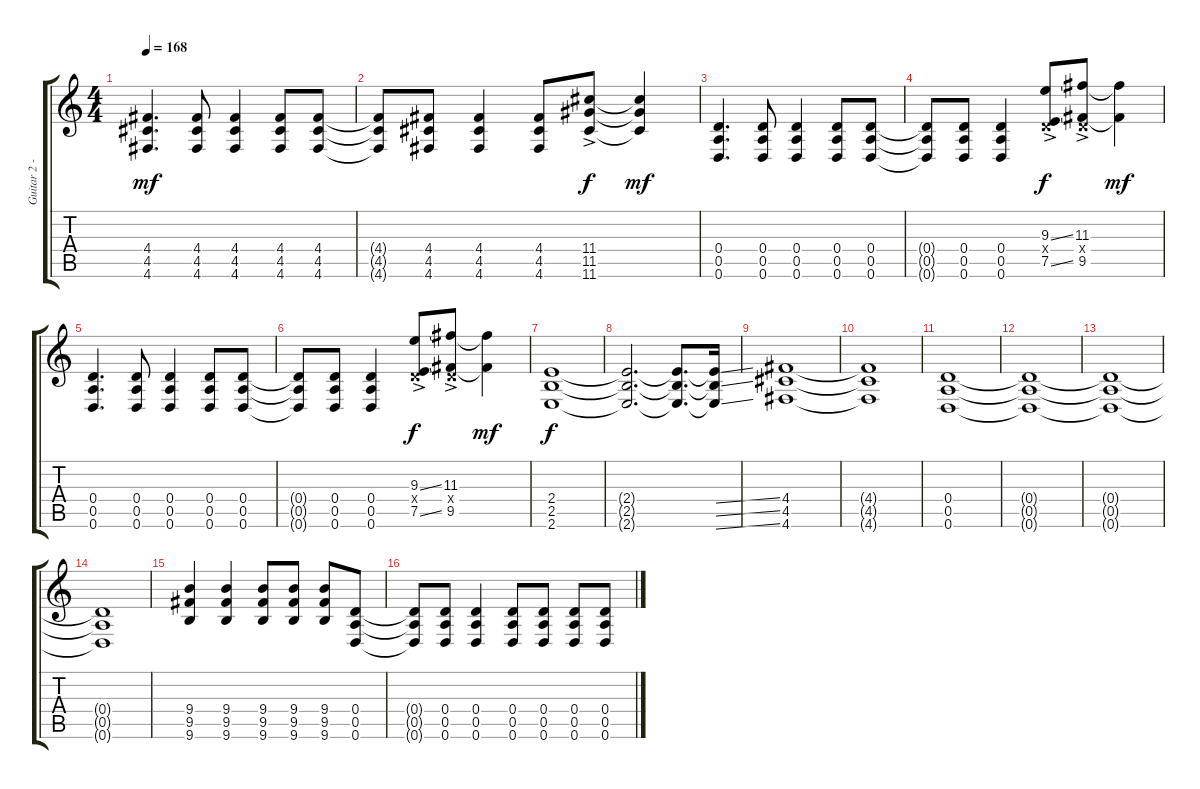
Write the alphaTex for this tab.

\track ("Guitar 2 - Doubled" "Guitar 2 -") {instrument overdrivenguitar}
\staff {score tabs}
\tuning (E4 B3 G3 D3 A2 D2) {hide}
\ts (4 4)
\tempo 168
\clef g2
\ks c
(4.4 4.5 4.6).4{d dy mf} (4.4 4.5 4.6).8 (4.4 4.5 4.6).4 (4.4 4.5 4.6).8 (4.4 4.5 4.6).8 |
(4.4{t} 4.5{t} 4.6{t}).8 (4.4 4.5 4.6).8 (4.4 4.5 4.6).4 (4.4 4.5 4.6).8 (11.4{ac} 11.5{ac} 11.6{ac}).8{dy f} (11.4{t} 11.5{t} 11.6{t}).4{dy mf} |
(0.4 0.5 0.6).4{d} (0.4 0.5 0.6).8 (0.4 0.5 0.6).4 (0.4 0.5 0.6).8 (0.4 0.5 0.6).8 |
(0.4{t} 0.5{t} 0.6{t}).8 (0.4 0.5 0.6).8 (0.4 0.5 0.6).4 (9.3{ss ac} 0.4{x} 7.5{ss ac}).8{dy f} (11.3{ac} 0.4{x} 9.5{ac}).8 (11.3{t} 9.5{t}).4{dy mf} |
(0.4 0.5 0.6).4{d} (0.4 0.5 0.6).8 (0.4 0.5 0.6).4 (0.4 0.5 0.6).8 (0.4 0.5 0.6).8 |
(0.4{t} 0.5{t} 0.6{t}).8 (0.4 0.5 0.6).8 (0.4 0.5 0.6).4 (9.3{ss ac} 0.4{x} 7.5{ss ac}).8{dy f} (11.3{ac} 0.4{x} 9.5{ac}).8 (11.3{t} 9.5{t}).4{dy mf} |
(2.4 2.5 2.6).1{dy f} |
(2.4{t} 2.5{t} 2.6{t}).2{d} (2.4{t} 2.5{t} 2.6{t}).8{d} (2.4{ss t} 2.5{ss t} 2.6{ss t}).16 |
(4.4 4.5 4.6).1 |
(4.4{t} 4.5{t} 4.6{t}).1 |
(0.4 0.5 0.6).1 |
(0.4{t} 0.5{t} 0.6{t}).1 |
(0.4{t} 0.5{t} 0.6{t}).1 |
(0.4{t} 0.5{t} 0.6{t}).1 |
(9.4 9.5 9.6).4{instrument overdrivenguitar} (9.4 9.5 9.6).4 (9.4 9.5 9.6).8 (9.4 9.5 9.6).8 (9.4 9.5 9.6).8 (0.4 0.5 0.6).8 |
(0.4{t} 0.5{t} 0.6{t}).8 (0.4 0.5 0.6).8 (0.4 0.5 0.6).4 (0.4 0.5 0.6).8 (0.4 0.5 0.6).8 (0.4 0.5 0.6).8 (0.4 0.5 0.6).8
